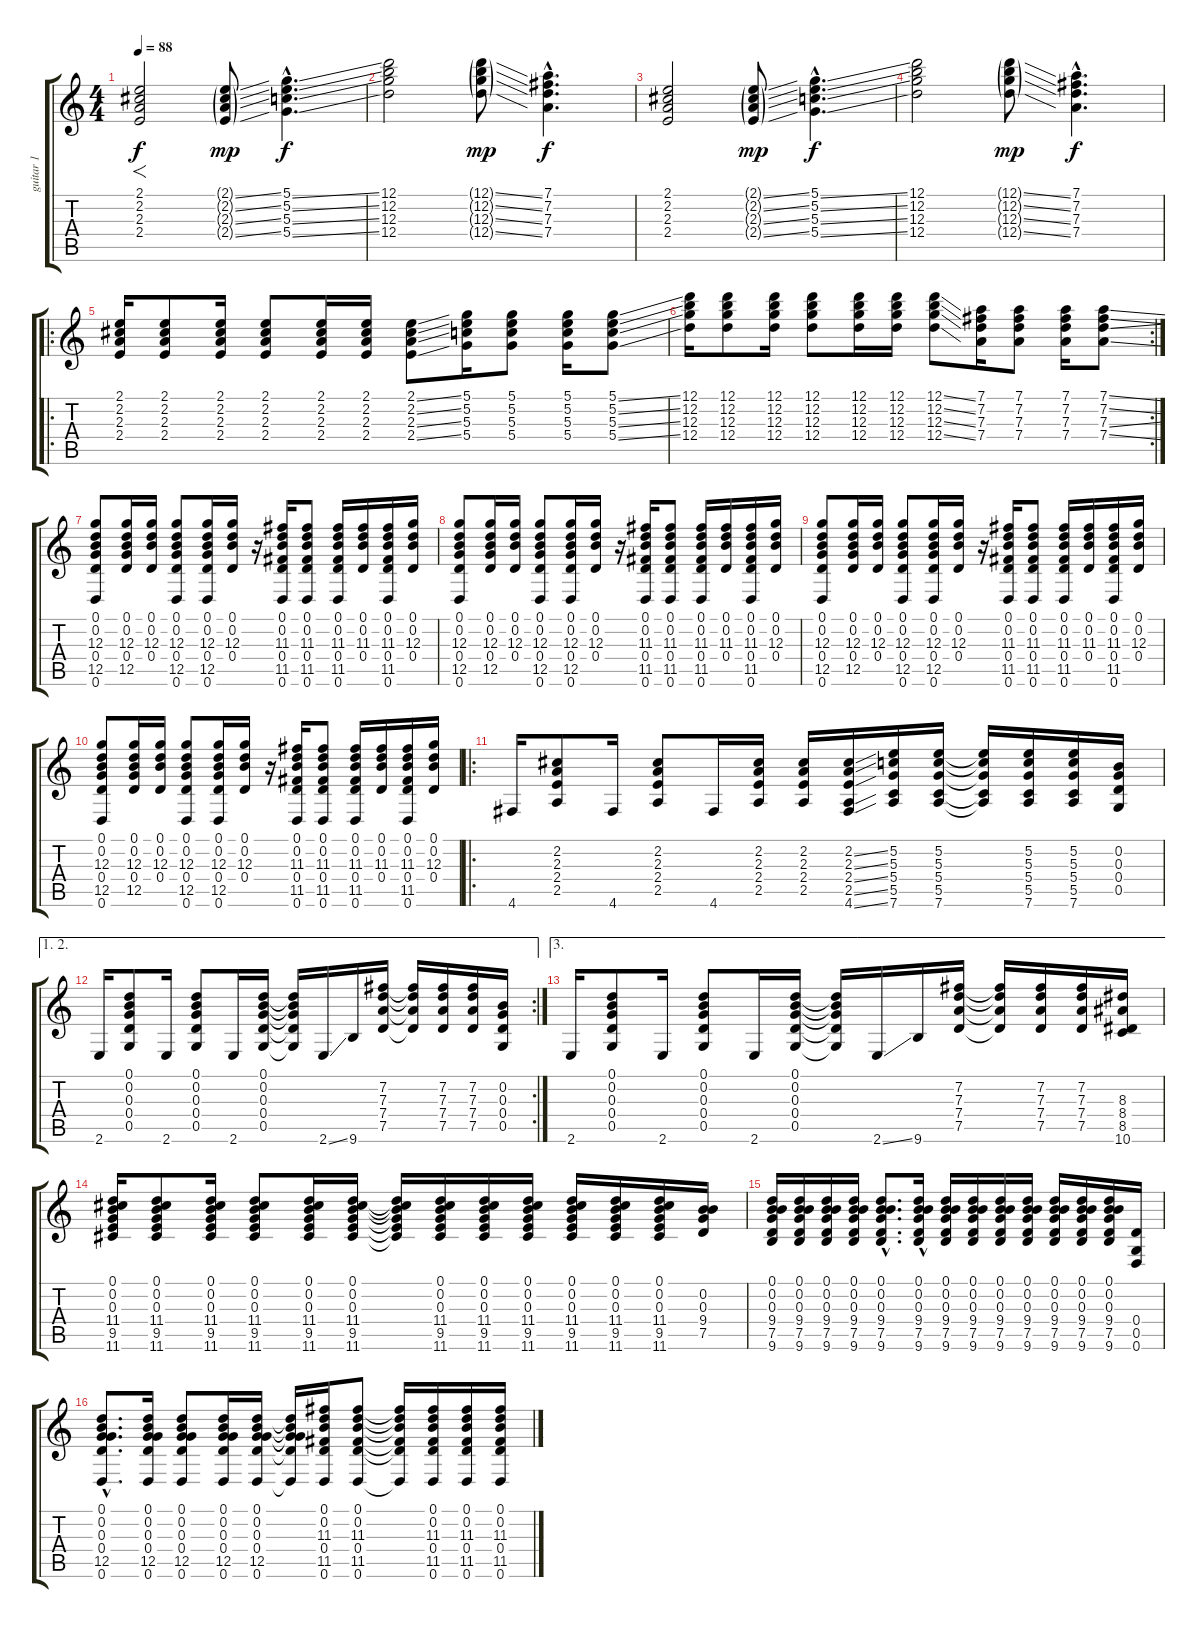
\track ("guitar 1" "guitar 1") {instrument acousticguitarsteel}
\staff {score tabs}
\tuning (D4 B3 G3 D3 G2 D2) {hide}
\ts (4 4)
\tempo 88
\clef g2
\ks c
(2.1 2.2 2.3 2.4).2{f dy f instrument acousticguitarsteel} (2.1{ss g} 2.2{ss g} 2.3{ss g} 2.4{ss g}).8{dy mp} (5.1{ss hac} 5.2{ss hac} 5.3{ss hac} 5.4{ss hac}).4{d dy f} |
(12.1 12.2 12.3 12.4).2 (12.1{ss g} 12.2{ss g} 12.3{ss g} 12.4{ss g}).8{dy mp} (7.1{hac} 7.2{hac} 7.3{hac} 7.4{hac}).4{d dy f} |
(2.1 2.2 2.3 2.4).2 (2.1{ss g} 2.2{ss g} 2.3{ss g} 2.4{ss g}).8{dy mp} (5.1{ss hac} 5.2{ss hac} 5.3{ss hac} 5.4{ss hac}).4{d dy f} |
(12.1 12.2 12.3 12.4).2 (12.1{ss g} 12.2{ss g} 12.3{ss g} 12.4{ss g}).8{dy mp} (7.1{hac} 7.2{hac} 7.3{hac} 7.4{hac}).4{d dy f} |
\ro
(2.1 2.2 2.3 2.4).16 (2.1 2.2 2.3 2.4).8 (2.1 2.2 2.3 2.4).16 (2.1 2.2 2.3 2.4).8 (2.1 2.2 2.3 2.4).16 (2.1 2.2 2.3 2.4).16 (2.1{ss} 2.2{ss} 2.3{ss} 2.4{ss}).8 (5.1 5.2 5.3 5.4).16 (5.1 5.2 5.3 5.4).8 (5.1 5.2 5.3 5.4).16 (5.1{ss} 5.2{ss} 5.3{ss} 5.4{ss}).8 |
\rc 2
(12.1 12.2 12.3 12.4).16 (12.1 12.2 12.3 12.4).8 (12.1 12.2 12.3 12.4).16 (12.1 12.2 12.3 12.4).8 (12.1 12.2 12.3 12.4).16 (12.1 12.2 12.3 12.4).16 (12.1{ss} 12.2{ss} 12.3{ss} 12.4{ss}).8 (7.1 7.2 7.3 7.4).16 (7.1 7.2 7.3 7.4).8 (7.1 7.2 7.3 7.4).16 (7.1{ss} 7.2{ss} 7.3{ss} 7.4{ss}).8 |
(0.1 0.2 12.3 0.4 12.5 0.6).8 (0.1 0.2 12.3 0.4 12.5).16 (0.1 0.2 12.3 0.4).16 (0.1 0.2 12.3 0.4 12.5 0.6).8 (0.1 0.2 12.3 0.4 12.5 0.6).16 (0.1 0.2 12.3 0.4).16 r.16 (0.1 0.2 11.3 0.4 11.5 0.6).16 (0.1 0.2 11.3 0.4 11.5 0.6).8 (0.1 0.2 11.3 0.4 11.5 0.6).16 (0.1 0.2 11.3 0.4).16 (0.1 0.2 11.3 0.4 11.5 0.6).16 (0.1 0.2 12.3 0.4).16 |
(0.1 0.2 12.3 0.4 12.5 0.6).8 (0.1 0.2 12.3 0.4 12.5).16 (0.1 0.2 12.3 0.4).16 (0.1 0.2 12.3 0.4 12.5 0.6).8 (0.1 0.2 12.3 0.4 12.5 0.6).16 (0.1 0.2 12.3 0.4).16 r.16 (0.1 0.2 11.3 0.4 11.5 0.6).16 (0.1 0.2 11.3 0.4 11.5 0.6).8 (0.1 0.2 11.3 0.4 11.5 0.6).16 (0.1 0.2 11.3 0.4).16 (0.1 0.2 11.3 0.4 11.5 0.6).16 (0.1 0.2 12.3 0.4).16 |
(0.1 0.2 12.3 0.4 12.5 0.6).8 (0.1 0.2 12.3 0.4 12.5).16 (0.1 0.2 12.3 0.4).16 (0.1 0.2 12.3 0.4 12.5 0.6).8 (0.1 0.2 12.3 0.4 12.5 0.6).16 (0.1 0.2 12.3 0.4).16 r.16 (0.1 0.2 11.3 0.4 11.5 0.6).16 (0.1 0.2 11.3 0.4 11.5 0.6).8 (0.1 0.2 11.3 0.4 11.5 0.6).16 (0.1 0.2 11.3 0.4).16 (0.1 0.2 11.3 0.4 11.5 0.6).16 (0.1 0.2 12.3 0.4).16 |
(0.1 0.2 12.3 0.4 12.5 0.6).8 (0.1 0.2 12.3 0.4 12.5).16 (0.1 0.2 12.3 0.4).16 (0.1 0.2 12.3 0.4 12.5 0.6).8 (0.1 0.2 12.3 0.4 12.5 0.6).16 (0.1 0.2 12.3 0.4).16 r.16 (0.1 0.2 11.3 0.4 11.5 0.6).16 (0.1 0.2 11.3 0.4 11.5 0.6).8 (0.1 0.2 11.3 0.4 11.5 0.6).16 (0.1 0.2 11.3 0.4).16 (0.1 0.2 11.3 0.4 11.5 0.6).16 (0.1 0.2 12.3 0.4).16 |
\ro
4.6.16 (2.2 2.3 2.4 2.5).8 4.6.16 (2.2 2.3 2.4 2.5).8 4.6.16 (2.2 2.3 2.4 2.5).16 (2.2 2.3 2.4 2.5).16 (2.2{ss} 2.3{ss} 2.4{ss} 2.5{ss} 4.6{ss}).16 (5.2 5.3 5.4 5.5 7.6).16 (5.2 5.3 5.4 5.5 7.6).16 (5.2{t} 5.3{t} 5.4{t} 5.5{t} 7.6{t}).16 (5.2 5.3 5.4 5.5 7.6).16 (5.2 5.3 5.4 5.5 7.6).16 (0.2 0.3 0.4 0.5).16 |
\ae (1 2)
\rc 2
2.6.16 (0.1 0.2 0.3 0.4 0.5).8 2.6.16 (0.1 0.2 0.3 0.4 0.5).8 2.6.16 (0.1 0.2 0.3 0.4 0.5).16 (0.1{t} 0.2{t} 0.3{t} 0.4{t} 0.5{t}).16 2.6{ss}.16 9.6.16 (7.2 7.3 7.4 7.5).16 (7.2{t} 7.3{t} 7.4{t} 7.5{t}).16 (7.2 7.3 7.4 7.5).16 (7.2 7.3 7.4 7.5).16 (0.2 0.3 0.4 0.5).16 |
\ae 3
2.6.16 (0.1 0.2 0.3 0.4 0.5).8 2.6.16 (0.1 0.2 0.3 0.4 0.5).8 2.6.16 (0.1 0.2 0.3 0.4 0.5).16 (0.1{t} 0.2{t} 0.3{t} 0.4{t} 0.5{t}).16 2.6{ss}.16 9.6.16 (7.2 7.3 7.4 7.5).16 (7.2{t} 7.3{t} 7.4{t} 7.5{t}).16 (7.2 7.3 7.4 7.5).16 (7.2 7.3 7.4 7.5).16 (8.3 8.4 8.5 10.6).16 |
(0.1 0.2 0.3 11.4 9.5 11.6).16 (0.1 0.2 0.3 11.4 9.5 11.6).8 (0.1 0.2 0.3 11.4 9.5 11.6).16 (0.1 0.2 0.3 11.4 9.5 11.6).8 (0.1 0.2 0.3 11.4 9.5 11.6).16 (0.1 0.2 0.3 11.4 9.5 11.6).16 (0.1{t} 0.2{t} 0.3{t} 11.4{t} 9.5{t} 11.6{t}).16 (0.1 0.2 0.3 11.4 9.5 11.6).16 (0.1 0.2 0.3 11.4 9.5 11.6).16 (0.1 0.2 0.3 11.4 9.5 11.6).16 (0.1 0.2 0.3 11.4 9.5 11.6).16 (0.1 0.2 0.3 11.4 9.5 11.6).16 (0.1 0.2 0.3 11.4 9.5 11.6).16 (0.2 0.3 9.4 7.5).16 |
(0.1 0.2 0.3 9.4 7.5 9.6).16 (0.1 0.2 0.3 9.4 7.5 9.6).16 (0.1 0.2 0.3 9.4 7.5 9.6).16 (0.1 0.2 0.3 9.4 7.5 9.6).16 (0.1{hac} 0.2{hac} 0.3{hac} 9.4{hac} 7.5{hac} 9.6{hac}).8{d} (0.1{hac} 0.2{hac} 0.3{hac} 9.4{hac} 7.5{hac} 9.6{hac}).16 (0.1 0.2 0.3 9.4 7.5 9.6).16 (0.1 0.2 0.3 9.4 7.5 9.6).16 (0.1 0.2 0.3 9.4 7.5 9.6).16 (0.1 0.2 0.3 9.4 7.5 9.6).16 (0.1 0.2 0.3 9.4 7.5 9.6).16 (0.1 0.2 0.3 9.4 7.5 9.6).16 (0.1 0.2 0.3 9.4 7.5 9.6).16 (0.4 0.5 0.6).16 |
(0.1{hac} 0.2{hac} 0.3{hac} 0.4{hac} 12.5{hac} 0.6{hac}).8{d} (0.1 0.2 0.3 0.4 12.5 0.6).16 (0.1 0.2 0.3 0.4 12.5 0.6).8 (0.1 0.2 0.3 0.4 12.5 0.6).16 (0.1 0.2 0.3 0.4 12.5 0.6).16 (0.1{t} 0.2{t} 0.3{t} 0.4{t} 12.5{t} 0.6{t}).16 (0.1 0.2 11.3 0.4 11.5 0.6).16 (0.1 0.2 11.3 0.4 11.5 0.6).8 (0.1{t} 0.2{t} 11.3{t} 0.4{t} 11.5{t} 0.6{t}).16 (0.1 0.2 11.3 0.4 11.5 0.6).16 (0.1 0.2 11.3 0.4 11.5 0.6).16 (0.1 0.2 11.3 0.4 11.5 0.6).16
